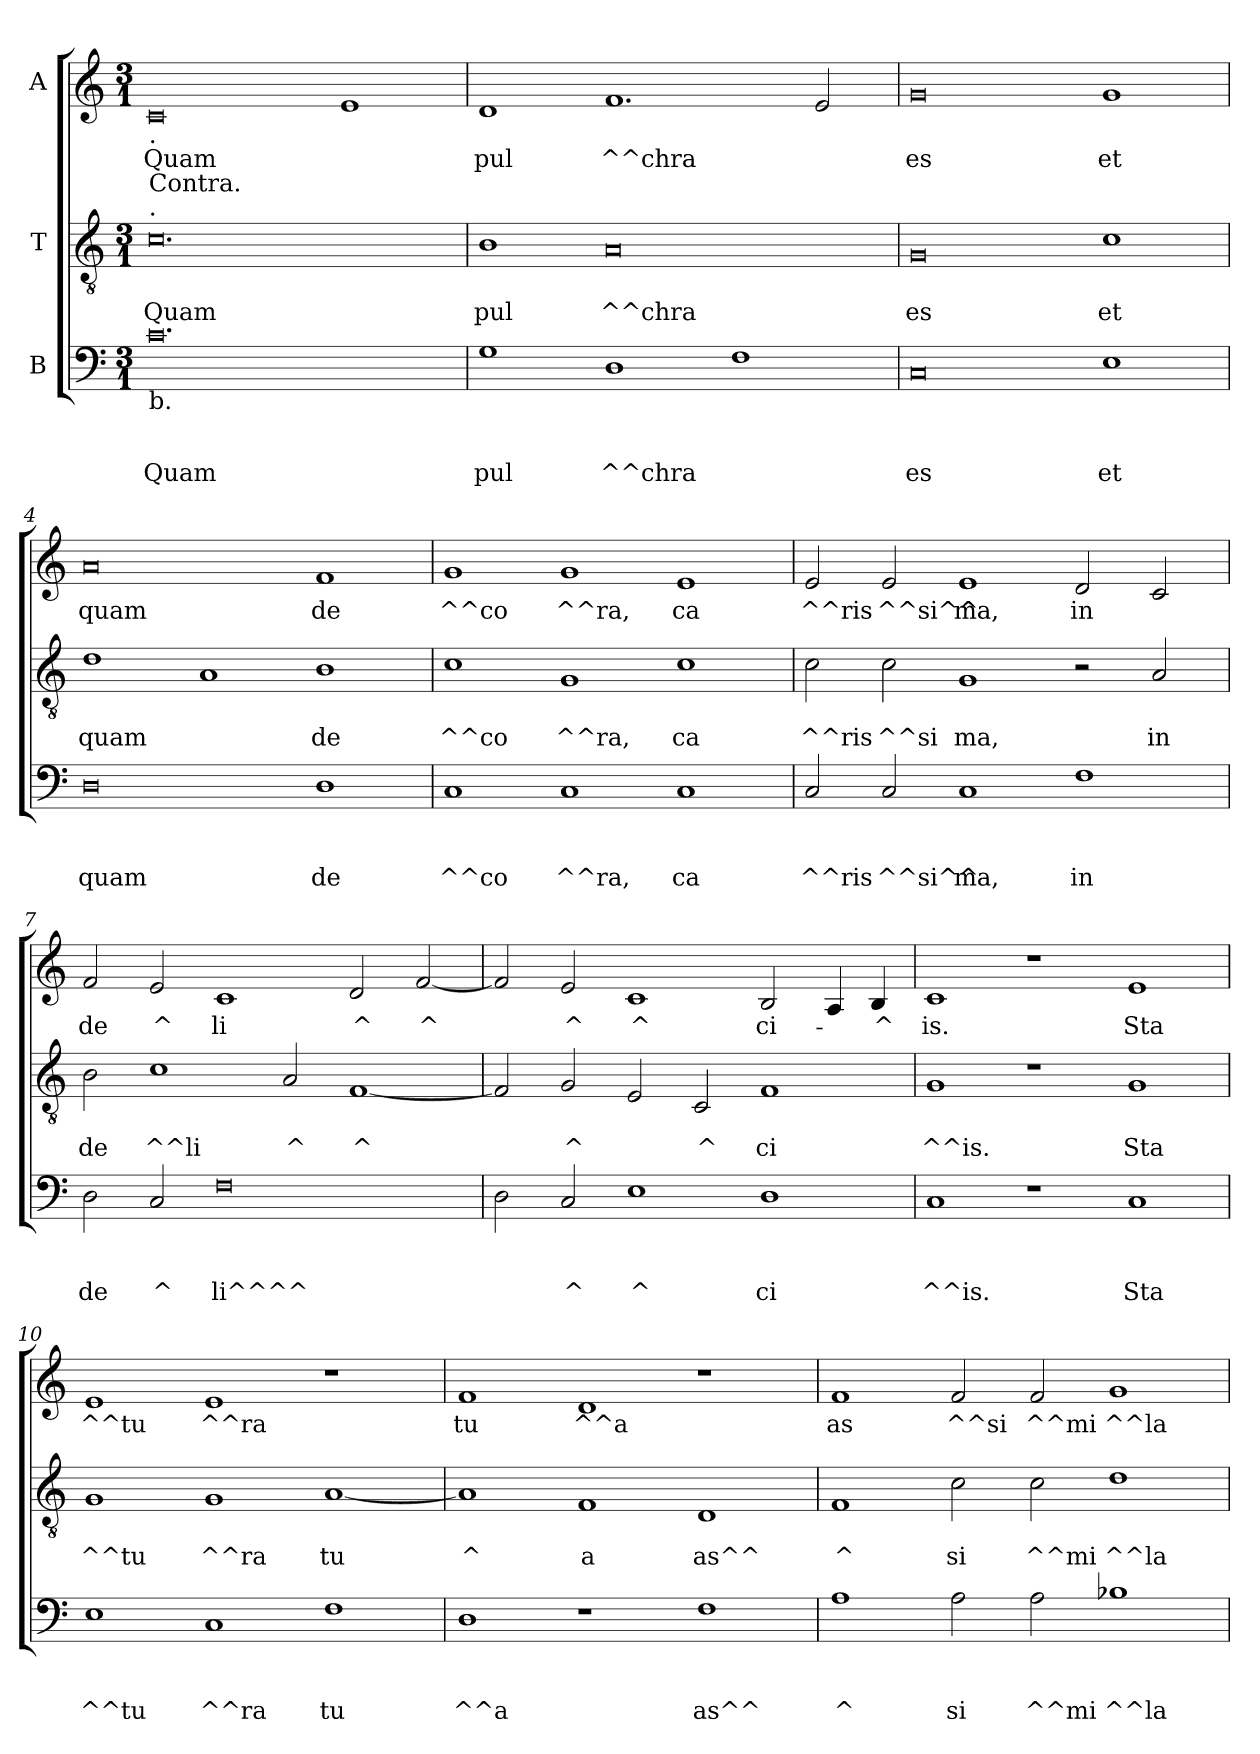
**kern	**text	**text	**text	**kern	**text	**text	**kern	**text
*part3	*part3	*part3	*part3	*part2	*part2	*part2	*part1	*part1
*staff3	*staff3	*staff3	*staff3	*staff2	*staff2	*staff2	*staff1	*staff1
*I"B	*	*	*	*I"T	*	*	*I"A	*
*clefF4	*	*	*	*clefGv2	*	*	*clefG2	*
*k[]	*	*	*	*k[]	*	*	*k[]	*
*C:	*	*	*	*C:	*	*	*C:	*
*M3/1	*	*	*	*M3/1	*	*	*M3/1	*
=1	=1	=1	=1	=1	=1	=1	=1	=1
!	!	!	!	!	!	!	!LO:TX:b:t=.	!
!	!	!	!	!LO:TX:a:t=.	!	!	!	!
!	!	!	!	!LO:TX:a:t=Contra.	!	!	!	!
!LO:TX:b:t=b.	!	!	!	!	!	!	!	!
!	!	!	!LO:LY:b	!	!	!LO:LY:b	!	!LO:LY:b
0.c	.	.	Quam	0.c	.	Quam	0c	Quam
.	.	.	.	.	.	.	1e	.
=2	=2	=2	=2	=2	=2	=2	=2	=2
!	!	!	!LO:LY:b	!	!	!LO:LY:b	!	!LO:LY:b
1G	.	.	pul	1B	.	pul	1d	pul
!	!	!	!LO:LY:b	!	!	!LO:LY:b	!	!LO:LY:b
1D	.	.	^^chra	0A	.	^^chra	1.f	^^chra
1F	.	.	.	.	.	.	.	.
.	.	.	.	.	.	.	2e/	.
=3	=3	=3	=3	=3	=3	=3	=3	=3
!	!	!	!LO:LY:b	!	!	!LO:LY:b	!	!LO:LY:b
0C	.	.	es	0G	.	es	0g	es
!	!	!	!LO:LY:b	!	!	!LO:LY:b	!	!LO:LY:b
1E	.	.	et	1c	.	et	1g	et
!!LO:LB:g=z
=4	=4	=4	=4	=4	=4	=4	=4	=4
!	!	!	!LO:LY:b	!	!	!LO:LY:b	!	!LO:LY:b
0D	.	.	quam	1d	.	quam	0a	quam
.	.	.	.	1A	.	.	.	.
!	!	!	!LO:LY:b	!	!	!LO:LY:b	!	!LO:LY:b
1D	.	.	de	1B	.	de	1f	de
=5	=5	=5	=5	=5	=5	=5	=5	=5
!	!	!	!LO:LY:b	!	!	!LO:LY:b	!	!LO:LY:b
1C	.	.	^^co	1c	.	^^co	1g	^^co
!	!	!	!LO:LY:b	!	!	!LO:LY:b	!	!LO:LY:b
1C	.	.	^^ra,	1G	.	^^ra,	1g	^^ra,
!	!	!	!LO:LY:b	!	!	!LO:LY:b	!	!LO:LY:b
1C	.	.	ca	1c	.	ca	1e	ca
=6	=6	=6	=6	=6	=6	=6	=6	=6
!	!	!	!LO:LY:b	!	!	!LO:LY:b	!	!LO:LY:b
2C/	.	.	^^ris	2c\	.	^^ris	2e/	^^ris
!	!	!	!LO:LY:b	!	!	!LO:LY:b	!	!LO:LY:b
2C/	.	.	^^si^^	2c\	.	^^si	2e/	^^si^^
!	!	!	!LO:LY:b	!	!	!LO:LY:b	!	!LO:LY:b
1C	.	.	ma,	1G	.	ma,	1e	ma,
!	!	!	!LO:LY:b	!	!	!	!	!LO:LY:b
1F	.	.	in	2r	.	.	2d/	in
!	!	!	!	!	!	!LO:LY:b	!	!
.	.	.	.	2A/	.	in	2c/	.
=7	=7	=7	=7	=7	=7	=7	=7	=7
!	!	!	!LO:LY:b	!	!	!LO:LY:b	!	!LO:LY:b
2D\	.	.	de	2B\	.	de	2f/	de
!	!	!	!LO:LY:b	!	!	!LO:LY:b	!	!LO:LY:b
2C/	.	.	^	1c	.	^^li	2e/	^
!	!	!	!LO:LY:b	!	!	!	!	!LO:LY:b
0F	.	.	li^^^^	.	.	.	1c	li
!	!	!	!	!	!	!LO:LY:b	!	!
.	.	.	.	2A/	.	^	.	.
!	!	!	!	!	!	!LO:LY:b	!	!LO:LY:b
.	.	.	.	[<1F	.	^	2d/	^
!	!	!	!	!	!	!	!	!LO:LY:b
.	.	.	.	.	.	.	[<2f/	^
!!LO:PB:g=z
=8	=8	=8	=8	=8	=8	=8	=8	=8
2D\	.	.	.	2F/]	.	.	2f/]	.
!	!	!	!LO:LY:b	!	!	!LO:LY:b	!	!LO:LY:b
2C/	.	.	^	2G/	.	^	2e/	^
!	!	!	!LO:LY:b	!	!	!	!	!LO:LY:b
1E	.	.	^	2E/	.	.	1c	^
!	!	!	!	!	!	!LO:LY:b	!	!
.	.	.	.	2C/	.	^	.	.
!	!	!	!LO:LY:b	!	!	!LO:LY:b	!	!LO:LY:b
1D	.	.	ci	1F	.	ci	2B/	ci-
.	.	.	.	.	.	.	4A/	.
!	!	!	!	!	!	!	!	!LO:LY:b
.	.	.	.	.	.	.	4B/	-^
=9	=9	=9	=9	=9	=9	=9	=9	=9
!	!	!	!LO:LY:b	!	!	!LO:LY:b	!	!LO:LY:b
1C	.	.	^^is.	1G	.	^^is.	1c	is.
1r	.	.	.	1r	.	.	1r	.
!	!	!	!LO:LY:b	!	!	!LO:LY:b	!	!LO:LY:b
1C	.	.	Sta	1G	.	Sta	1e	Sta
=10	=10	=10	=10	=10	=10	=10	=10	=10
!	!	!	!LO:LY:b	!	!	!LO:LY:b	!	!LO:LY:b
1E	.	.	^^tu	1G	.	^^tu	1e	^^tu
!	!	!	!LO:LY:b	!	!	!LO:LY:b	!	!LO:LY:b
1C	.	.	^^ra	1G	.	^^ra	1e	^^ra
!	!	!	!LO:LY:b	!	!	!LO:LY:b	!	!
1F	.	.	tu	[<1A	.	tu	1r	.
=11	=11	=11	=11	=11	=11	=11	=11	=11
!	!	!	!LO:LY:b	!	!	!LO:LY:b	!	!LO:LY:b
1D	.	.	^^a	1A]	.	^	1f	tu
!	!	!	!	!	!	!LO:LY:b	!	!LO:LY:b
1r	.	.	.	1F	.	a	1d	^^a
!	!	!	!LO:LY:b	!	!	!LO:LY:b	!	!
1F	.	.	as^^	1D	.	as^^	1r	.
!!LO:PB:g=z
=12	=12	=12	=12	=12	=12	=12	=12	=12
!	!	!	!LO:LY:b	!	!	!LO:LY:b	!	!LO:LY:b
1A	.	.	^	1F	.	^	1f	as
!	!	!	!LO:LY:b	!	!	!LO:LY:b	!	!LO:LY:b
2A\	.	.	si	2c\	.	si	2f/	^^si
!	!	!	!LO:LY:b	!	!	!LO:LY:b	!	!LO:LY:b
2A\	.	.	^^mi	2c\	.	^^mi	2f/	^^mi
!	!	!	!LO:LY:b	!	!	!LO:LY:b	!	!LO:LY:b
1B-X	.	.	^^la	1d	.	^^la	1g	^^la
=	=	=	=	=	=	=	=	=
*-	*-	*-	*-	*-	*-	*-	*-	*-
